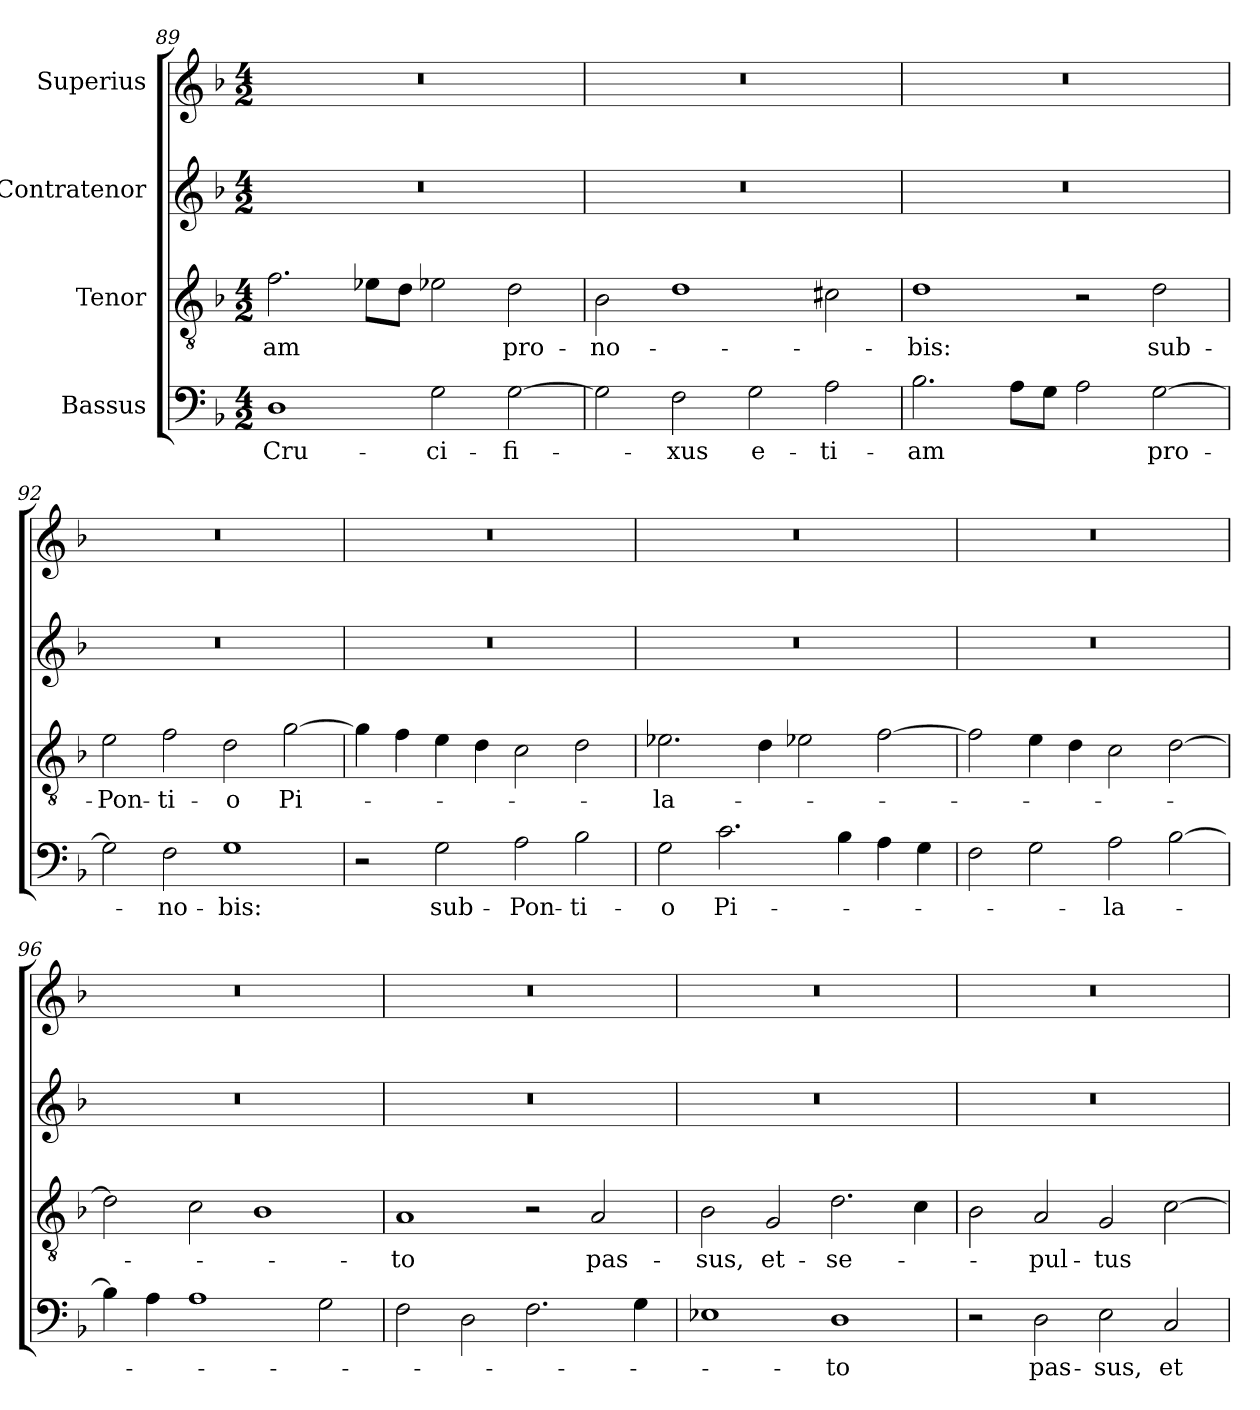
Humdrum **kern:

**kern	**text	**kern	**text	**kern	**kern
*part4	*part4	*part3	*part3	*part2	*part1
*staff4	*staff4	*staff3	*staff3	*staff2	*staff1
*I"Bassus	*	*I"Tenor	*	*I"Contratenor	*I"Superius
*clefF4	*	*clefGv2	*	*clefG2	*clefG2
*k[b-]	*	*k[b-]	*	*k[b-]	*k[b-]
*M4/2	*	*M4/2	*	*M4/2	*M4/2
=89	=89	=89	=89	=89	=89
1D\	Cru-	2.f\	-am	0r	0r
.	.	8e-X\L	.	.	.
.	.	8d\J	.	.	.
2G\	-ci-	2e-X\	.	.	.
[2G\	-fi-	2d\	pro-	.	.
=90	=90	=90	=90	=90	=90
2G\]	.	2B-\	no-	0r	0r
2F\	-xus	1d\	.	.	.
2G\	e-	.	.	.	.
2A\	-ti-	2c#X\	.	.	.
=91	=91	=91	=91	=91	=91
2.B-\	-am	1d\	-bis:	0r	0r
8A\L	.	.	.	.	.
8G\J	.	.	.	.	.
2A\	.	2r	.	.	.
[2G\	pro-	2d\	sub-	.	.
=92	=92	=92	=92	=92	=92
2G\]	.	2e\	Pon-	0r	0r
2F\	no-	2f\	-ti-	.	.
1G\	-bis:	2d\	-o	.	.
.	.	[2g\	Pi-	.	.
=93	=93	=93	=93	=93	=93
2r	.	4g\]	.	0r	0r
.	.	4f\	.	.	.
2G\	sub-	4e\	.	.	.
.	.	4d\	.	.	.
2A\	Pon-	2c\	.	.	.
2B-\	-ti-	2d\	.	.	.
=94	=94	=94	=94	=94	=94
2G\	-o	2.e-X\	-la-	0r	0r
2.c\	Pi-	.	.	.	.
.	.	4d\	.	.	.
.	.	2e-X\	.	.	.
4B-\	.	.	.	.	.
4A\	.	[2f\	.	.	.
4G\	.	.	.	.	.
=95	=95	=95	=95	=95	=95
2F\	.	2f\]	.	0r	0r
2G\	.	4e\	.	.	.
.	.	4d\	.	.	.
2A\	-la-	2c\	.	.	.
[2B-\	.	[2d\	.	.	.
=96	=96	=96	=96	=96	=96
4B-\]	.	2d\]	.	0r	0r
4A\	.	.	.	.	.
1A\	.	2c\	.	.	.
.	.	1B-\	.	.	.
2G\	.	.	.	.	.
=97	=97	=97	=97	=97	=97
2F\	.	1A/	-to	0r	0r
2D\	.	.	.	.	.
2.F\	.	2r	.	.	.
.	.	2A/	pas-	.	.
4G\	.	.	.	.	.
=98	=98	=98	=98	=98	=98
1E-X\	.	2B-\	-sus,	0r	0r
.	.	2G/	et-	.	.
1D\	-to	2.d\	se-	.	.
.	.	4c\	.	.	.
=99	=99	=99	=99	=99	=99
2r	.	2B-\	.	0r	0r
2D\	pas-	2A/	-pul-	.	.
2E\	-sus,	2G/	-tus	.	.
2C/	et-	[2c\	.	.	.
=	=	=	=	=	=
*-	*-	*-	*-	*-	*-
